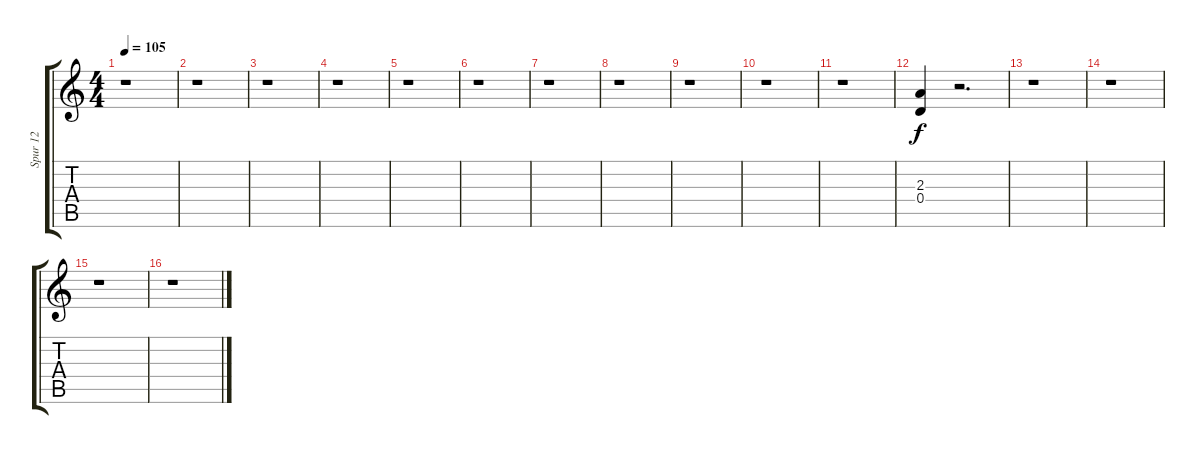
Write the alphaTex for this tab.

\track ("Spur 12" "Spur 12") {instrument distortionguitar}
\staff {score tabs}
\tuning (E4 B3 G3 D3 A2 E2) {hide}
\ts (4 4)
\tempo 105
\clef g2
\ks c
r.1{dy f} |
r.1 |
r.1 |
r.1 |
r.1 |
r.1 |
r.1 |
r.1 |
r.1 |
r.1 |
r.1 |
(2.3 0.4).4{volume 15 balance 8} r.2{d} |
r.1 |
r.1 |
r.1 |
r.1
